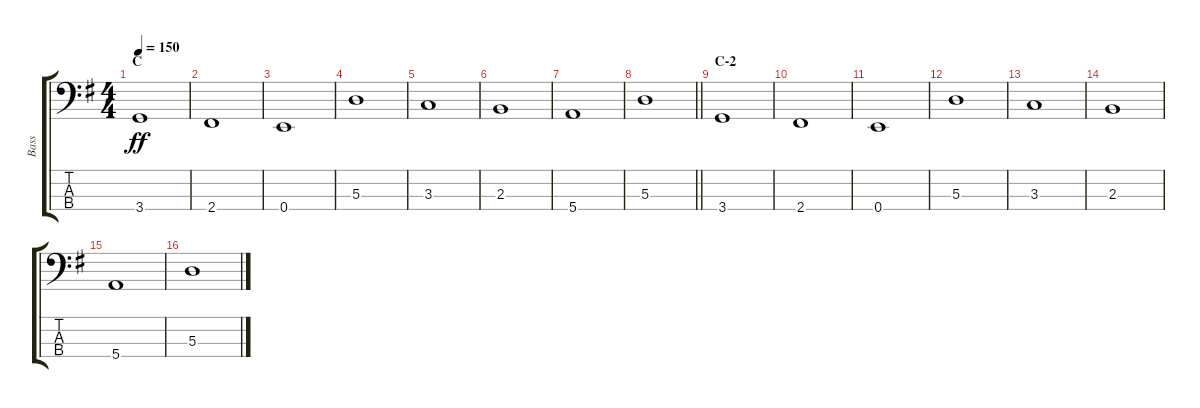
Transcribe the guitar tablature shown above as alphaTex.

\track ("Bass" "Bass") {instrument electricbasspick}
\staff {score tabs}
\tuning (G2 D2 A1 E1) {hide}
\ts (4 4)
\section ("" "C")
\tempo 150
\clef f4
\ks g
3.4.1{dy ff} |
2.4.1 |
0.4.1 |
5.3.1 |
3.3.1 |
2.3.1 |
5.4.1 |
\barLineRight lightlight
5.3.1 |
\section ("" "C-2")
3.4.1 |
2.4.1 |
0.4.1 |
5.3.1 |
3.3.1 |
2.3.1 |
5.4.1 |
5.3.1
